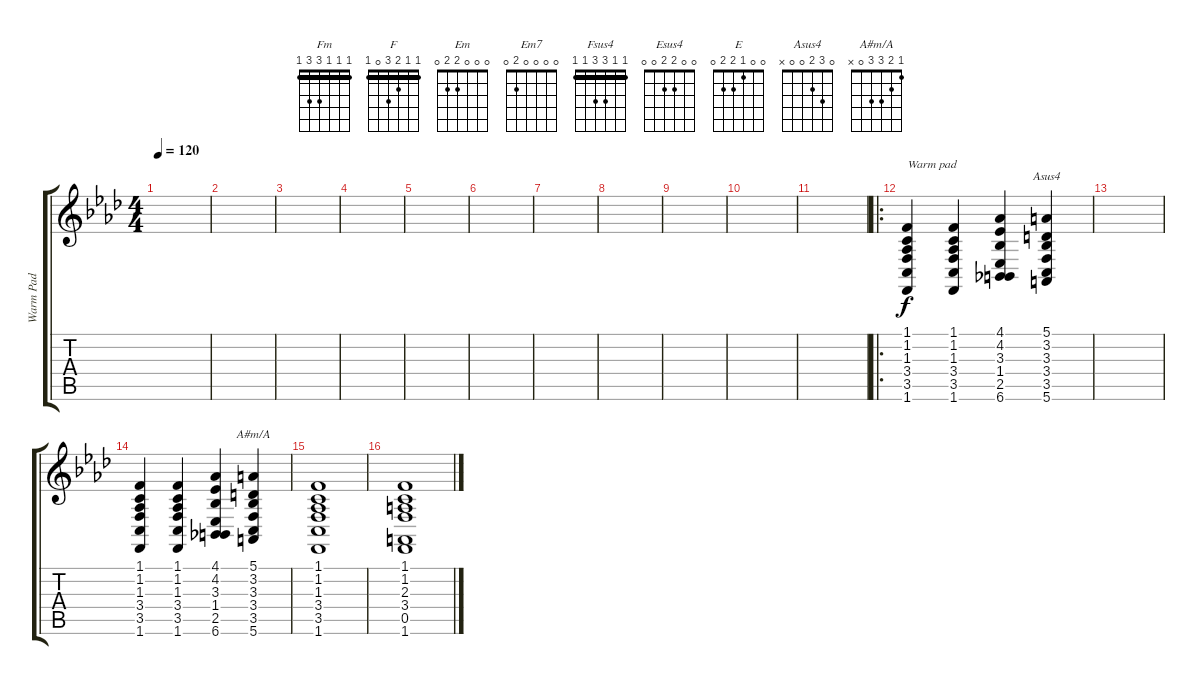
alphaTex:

\track ("Warm Pad" "Warm Pad") {instrument pad2warm}
\staff {score tabs}
\tuning (E4 B3 G3 D3 A2 E2) {hide}
\chord ("Fm" 1 1 1 3 3 1) {barre 1}
\chord ("F" 1 1 2 3 0 1) {barre 1}
\chord ("Em" 0 0 0 2 2 0)
\chord ("Em7" 0 0 0 0 2 0)
\chord ("Fsus4" 1 1 3 3 1 1) {barre 1}
\chord ("Esus4" 0 0 2 2 0 0)
\chord ("E" 0 0 1 2 2 0)
\chord ("Asus4" 0 3 2 0 0 x)
\chord ("A#m/A" 1 2 3 3 0 x)
\ts (4 4)
\tempo 120
\clef g2
\ks fminor
|
|
|
|
|
|
|
|
|
|
|
\ro
(1.1 1.2 1.3 3.4 3.5 1.6).4{txt "Warm pad"} (1.1 1.2 1.3 3.4 3.5 1.6).4 (4.1 4.2 3.3 1.4 2.5 6.6).4 (5.1 3.2 3.3 3.4 3.5 5.6).4{ch "Asus4"} |
|
(1.1 1.2 1.3 3.4 3.5 1.6).4 (1.1 1.2 1.3 3.4 3.5 1.6).4 (4.1 4.2 3.3 1.4 2.5 6.6).4 (5.1 3.2 3.3 3.4 3.5 5.6).4{ch "A#m/A"} |
(1.1 1.2 1.3 3.4 3.5 1.6).1 |
(1.1 1.2 2.3 3.4 0.5 1.6).1
